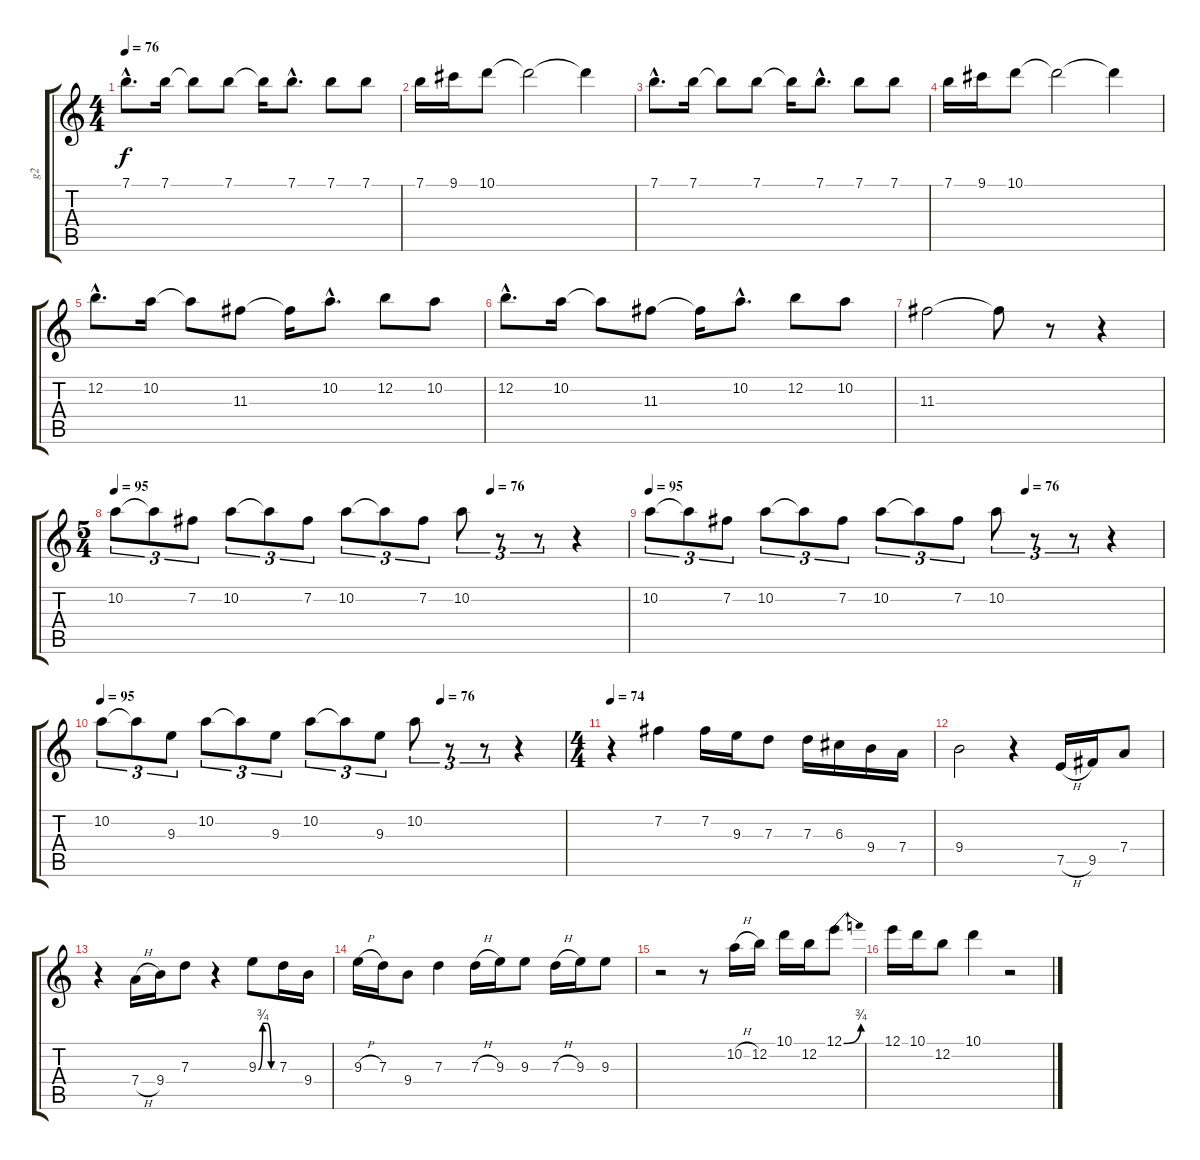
\track ("g2" "g2") {instrument acousticguitarsteel}
\staff {score tabs}
\tuning (E4 B3 G3 D3 A2 E2) {hide}
\ts (4 4)
\tempo 76
\clef g2
\ks c
7.1{hac}.8{d dy f instrument acousticguitarsteel} 7.1.16 7.1{t}.8 7.1.8 7.1{t}.16 7.1{hac}.8{d} 7.1.8 7.1.8 |
7.1.16 9.1.16 10.1.8 10.1{t}.2 10.1{t}.4 |
7.1{hac}.8{d} 7.1.16 7.1{t}.8 7.1.8 7.1{t}.16 7.1{hac}.8{d} 7.1.8 7.1.8 |
7.1.16 9.1.16 10.1.8 10.1{t}.2 10.1{t}.4 |
12.2{hac}.8{d} 10.2.16 10.2{t}.8 11.3.8 11.3{t}.16 10.2{hac}.8{d} 12.2.8 10.2.8 |
12.2{hac}.8{d} 10.2.16 10.2{t}.8 11.3.8 11.3{t}.16 10.2{hac}.8{d} 12.2.8 10.2.8 |
11.3.2 11.3{t}.8 r.8 r.4 |
\ts (5 4)
\tempo 95
\tempo (76 0.7333333333333333)
10.2.8{tu (3 2)} 10.2{t}.8{tu (3 2)} 7.2.8{tu (3 2)} 10.2.8{tu (3 2)} 10.2{t}.8{tu (3 2)} 7.2.8{tu (3 2)} 10.2.8{tu (3 2)} 10.2{t}.8{tu (3 2)} 7.2.8{tu (3 2)} 10.2.8{tu (3 2)} r.8{tu (3 2)} r.8{tu (3 2)} r.4 |
\tempo 95
\tempo (76 0.7333333333333333)
10.2.8{tu (3 2)} 10.2{t}.8{tu (3 2)} 7.2.8{tu (3 2)} 10.2.8{tu (3 2)} 10.2{t}.8{tu (3 2)} 7.2.8{tu (3 2)} 10.2.8{tu (3 2)} 10.2{t}.8{tu (3 2)} 7.2.8{tu (3 2)} 10.2.8{tu (3 2)} r.8{tu (3 2)} r.8{tu (3 2)} r.4 |
\tempo 95
\tempo (76 0.7333333333333333)
10.2.8{tu (3 2)} 10.2{t}.8{tu (3 2)} 9.3.8{tu (3 2)} 10.2.8{tu (3 2)} 10.2{t}.8{tu (3 2)} 9.3.8{tu (3 2)} 10.2.8{tu (3 2)} 10.2{t}.8{tu (3 2)} 9.3.8{tu (3 2)} 10.2.8{tu (3 2)} r.8{tu (3 2)} r.8{tu (3 2)} r.4 |
\ts (4 4)
\tempo 74
r.4 7.2.4 7.2.16 9.3.16 7.3.8 7.3.16 6.3.16 9.4.16 7.4.16 |
9.4.2 r.4 7.5{h}.16 9.5.16 7.4.8 |
r.4 7.4{h}.16 9.4.16 7.3.8 r.4 9.3{be (custom 0 0 15 3 30 3 45 0 60 0)}.8 7.3.16 9.4.16 |
9.3{h}.16 7.3.16 9.4.8 7.3.4 7.3{h}.16 9.3.16 9.3.8 7.3{h}.16 9.3.16 9.3.8 |
r.2 r.8 10.2{h}.16 12.2.16 10.1.16 12.2.16 12.1{be (bend 0 0 60 3)}.8 |
12.1.16 10.1.16 12.2.8 10.1.4 r.2
